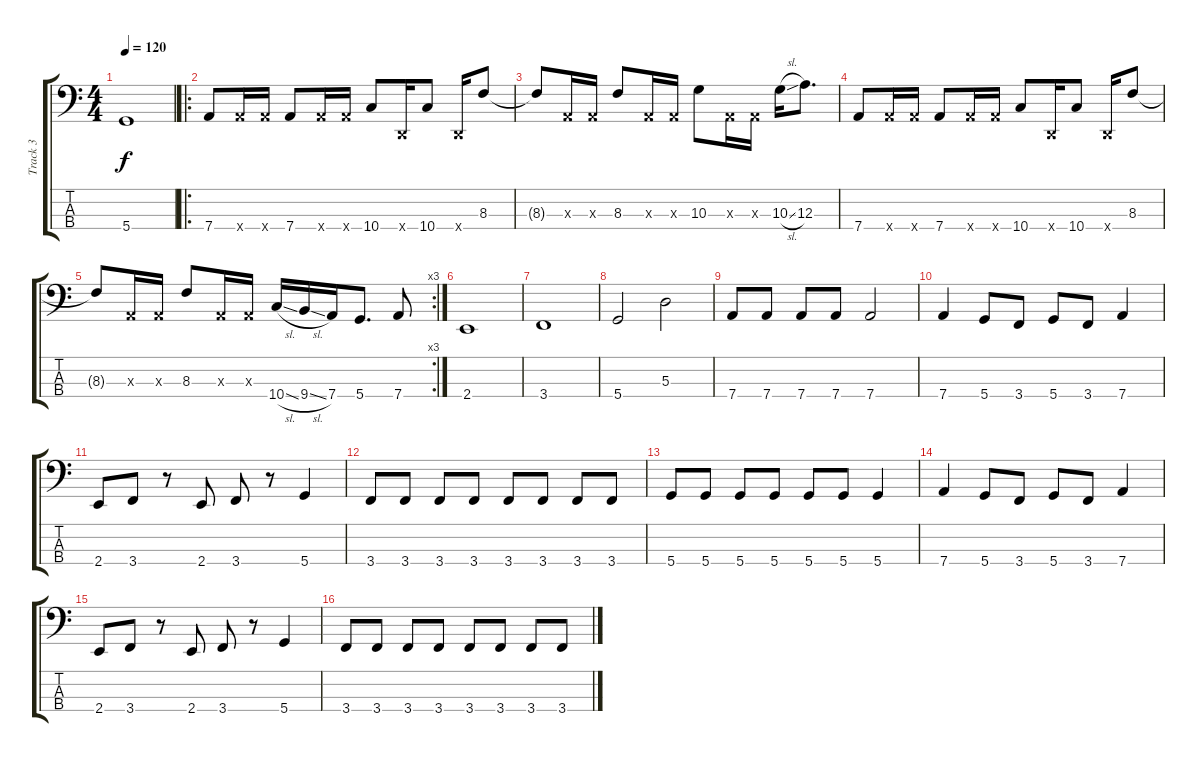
\track ("Track 3" "Track 3") {instrument electricbasspick}
\staff {score tabs}
\tuning (G2 D2 A1 D1) {hide}
\ts (4 4)
\tempo 120
\clef f4
\ks c
5.4.1{dy f} |
\ro
7.4.8 7.4{x}.16 7.4{x}.16 7.4.8 7.4{x}.16 7.4{x}.16 10.4.8 0.4{x}.16 10.4.8 0.4{x}.16 8.3.8 |
8.3{t}.8 0.3{x}.16 0.3{x}.16 8.3.8 0.3{x}.16 0.3{x}.16 10.3.8 0.3{x}.16 0.3{x}.16 10.3{sl}.16 12.3.8{d} |
7.4.8 7.4{x}.16 7.4{x}.16 7.4.8 7.4{x}.16 7.4{x}.16 10.4.8 0.4{x}.16 10.4.8 0.4{x}.16 8.3.8 |
\rc 3
8.3{t}.8 0.3{x}.16 0.3{x}.16 8.3.8 0.3{x}.16 0.3{x}.16 10.4{sl}.16 9.4{sl}.16 7.4.16 5.4.8{d} 7.4.8 |
2.4.1 |
3.4.1 |
5.4.2 5.3.2 |
7.4.8 7.4.8 7.4.8 7.4.8 7.4.2 |
7.4.4 5.4.8 3.4.8 5.4.8 3.4.8 7.4.4 |
2.4.8 3.4.8 r.8 2.4.8 3.4.8 r.8 5.4.4 |
3.4.8 3.4.8 3.4.8 3.4.8 3.4.8 3.4.8 3.4.8 3.4.8 |
5.4.8 5.4.8 5.4.8 5.4.8 5.4.8 5.4.8 5.4.4 |
7.4.4 5.4.8 3.4.8 5.4.8 3.4.8 7.4.4 |
2.4.8 3.4.8 r.8 2.4.8 3.4.8 r.8 5.4.4 |
3.4.8 3.4.8 3.4.8 3.4.8 3.4.8 3.4.8 3.4.8 3.4.8
